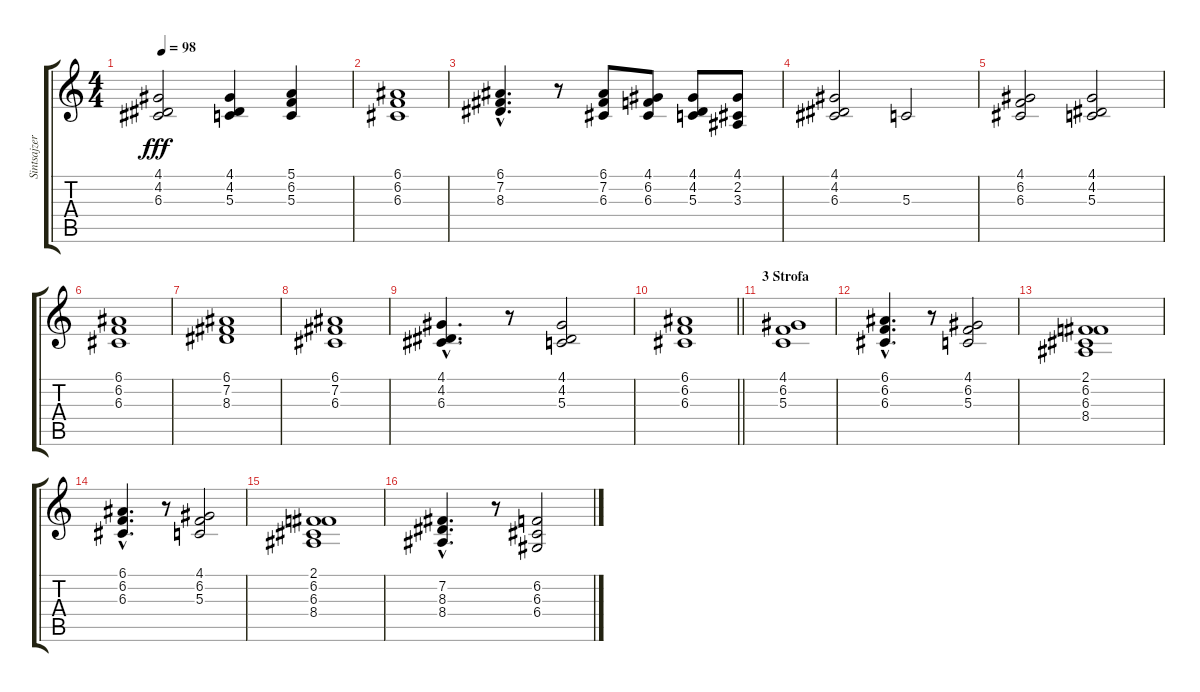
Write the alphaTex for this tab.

\track ("Sintsajzer" "Sintsajzer") {instrument synthstrings1}
\staff {score tabs}
\tuning (E4 B3 G3 D3 A2 E2) {hide}
\ts (4 4)
\tempo 98
\clef g2
\ks c
(4.1 4.2 6.3).2{dy fff} (4.1 4.2 5.3).4 (5.1 6.2 5.3).4 |
(6.1 6.2 6.3).1 |
(6.1{hac} 7.2{hac} 8.3{hac}).4{d} r.8 (6.1 7.2 6.3).8 (4.1 6.2 6.3).8 (4.1 4.2 5.3).8 (4.1 2.2 3.3).8 |
(4.1 4.2 6.3).2 5.3.2 |
(4.1 6.2 6.3).2 (4.1 4.2 5.3).2 |
(6.1 6.2 6.3).1 |
(6.1 7.2 8.3).1 |
(6.1 7.2 6.3).1 |
(4.1{hac} 4.2{hac} 6.3{hac}).4{d} r.8 (4.1 4.2 5.3).2 |
\barLineRight lightlight
(6.1 6.2 6.3).1 |
\section ("" "3 Strofa")
(4.1 6.2 5.3).1 |
(6.1{hac} 6.2{hac} 6.3{hac}).4{d} r.8 (4.1 6.2 5.3).2 |
(2.1 6.2 6.3 8.4).1 |
(6.1{hac} 6.2{hac} 6.3{hac}).4{d} r.8 (4.1 6.2 5.3).2 |
(2.1 6.2 6.3 8.4).1 |
(7.2{hac} 8.3{hac} 8.4{hac}).4{d} r.8 (6.2 6.3 6.4).2
